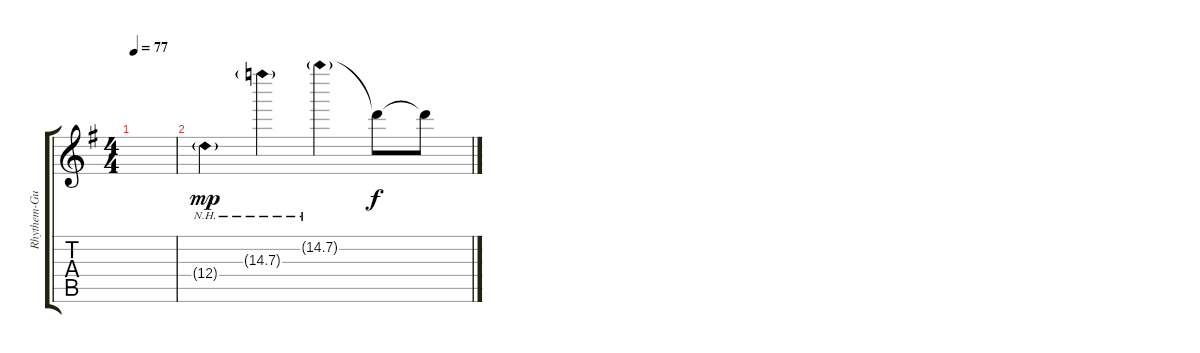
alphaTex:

\track ("Rhythem-Guitar" "Rhythem-Gu") {instrument electricguitarjazz}
\staff {score tabs}
\tuning (E4 B3 G3 D3 A2 D2) {hide}
\ts (4 4)
\tempo 77
\clef g2
\ks eminor
|
12.4{nh g}.4{dy mp} 14.3{nh g}.4 15.2{nh g}.4 15.2{t}.8{dy f} 15.2{t}.8
